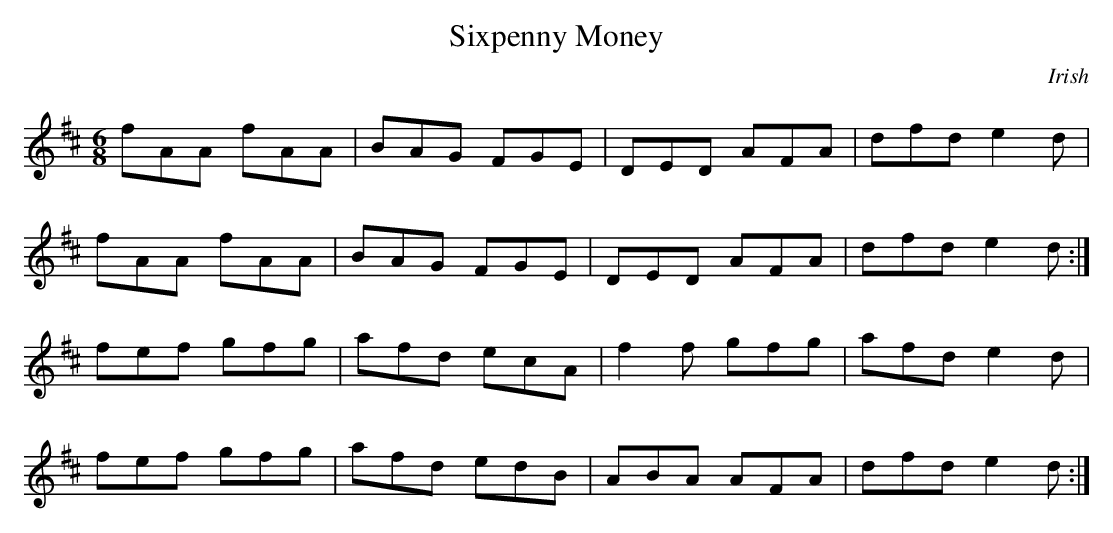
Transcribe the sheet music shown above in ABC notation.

X:1
T:Sixpenny Money
M:6/8
K:D
fAA fAA | BAG FGE | DED AFA | dfd e2 d |
fAA fAA | BAG FGE | DED AFA | dfd e2 d :|
fef gfg | afd ecA | f2 f gfg | afd e2 d |
fef gfg | afd edB | ABA AFA | dfd e2 d :|
